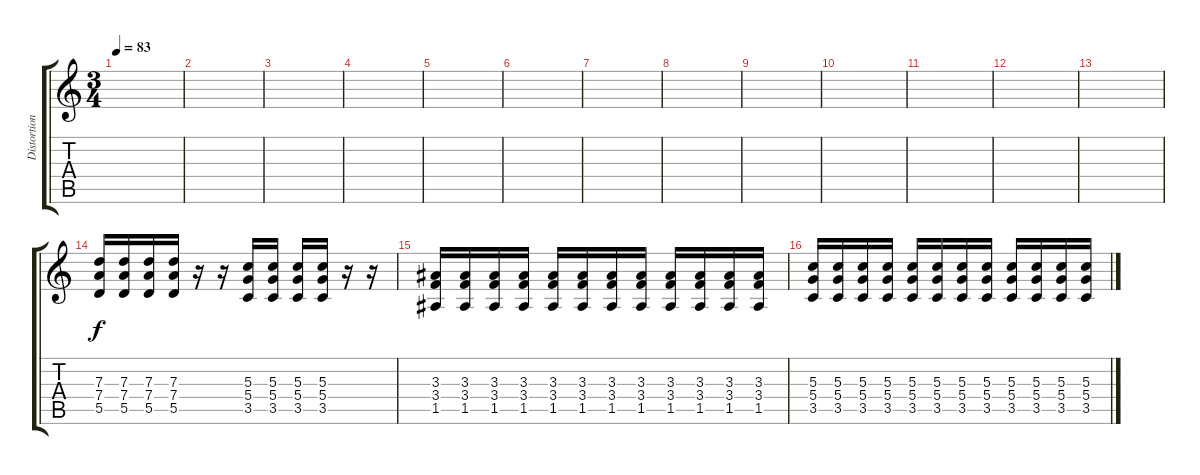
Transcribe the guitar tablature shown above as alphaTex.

\track ("Distortion/Guitar 1" "Distortion") {instrument distortionguitar}
\staff {score tabs}
\tuning (E4 B3 G3 D3 A2 D2) {hide}
\ts (3 4)
\tempo 83
\clef g2
\ks c
|
|
|
|
|
|
|
|
|
|
|
|
|
(7.3 7.4 5.5).16 (7.3 7.4 5.5).16 (7.3 7.4 5.5).16 (7.3 7.4 5.5).16 r.16 r.16 (5.3 5.4 3.5).16 (5.3 5.4 3.5).16 (5.3 5.4 3.5).16 (5.3 5.4 3.5).16 r.16 r.16 |
(3.3 3.4 1.5).16 (3.3 3.4 1.5).16 (3.3 3.4 1.5).16 (3.3 3.4 1.5).16 (3.3 3.4 1.5).16 (3.3 3.4 1.5).16 (3.3 3.4 1.5).16 (3.3 3.4 1.5).16 (3.3 3.4 1.5).16 (3.3 3.4 1.5).16 (3.3 3.4 1.5).16 (3.3 3.4 1.5).16 |
(5.3 5.4 3.5).16 (5.3 5.4 3.5).16 (5.3 5.4 3.5).16 (5.3 5.4 3.5).16 (5.3 5.4 3.5).16 (5.3 5.4 3.5).16 (5.3 5.4 3.5).16 (5.3 5.4 3.5).16 (5.3 5.4 3.5).16 (5.3 5.4 3.5).16 (5.3 5.4 3.5).16 (5.3 5.4 3.5).16
